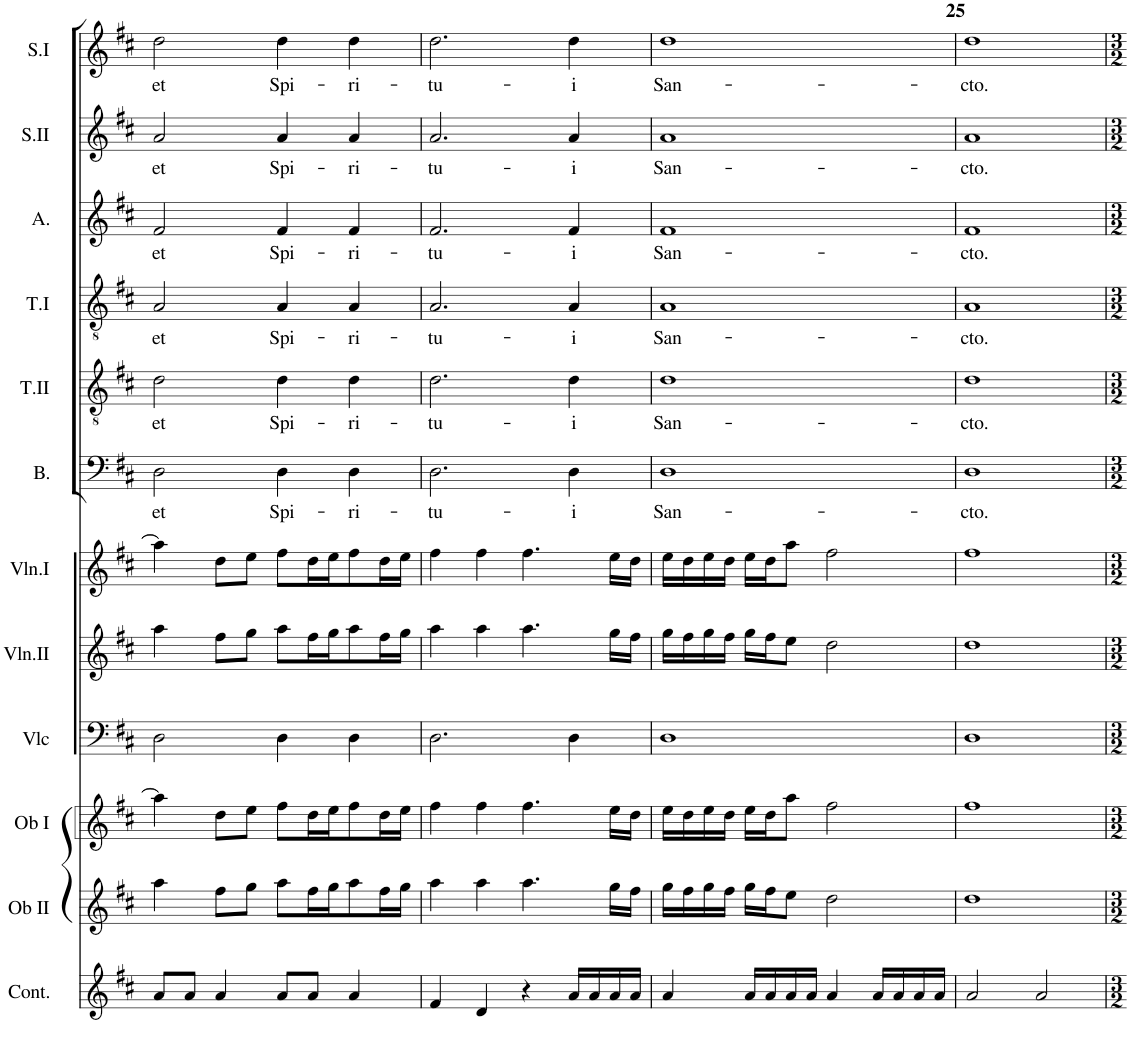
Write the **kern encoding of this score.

**kern	**kern	**kern	**kern	**kern	**kern	**kern	**text	**kern	**text	**kern	**text	**kern	**text	**kern	**text	**kern	**text
*part12	*part11	*part10	*part9	*part8	*part7	*part6	*part6	*part5	*part5	*part4	*part4	*part3	*part3	*part2	*part2	*part1	*part1
*staff12	*staff11	*staff10	*staff9	*staff8	*staff7	*staff6	*staff6	*staff5	*staff5	*staff4	*staff4	*staff3	*staff3	*staff2	*staff2	*staff1	*staff1
*I"Continuo	*I"Oboe II	*I"Oboe I	*I"Violoncelle	*I"Violon II	*I"Violon I	*I"Bass	*	*I"Ténor II	*	*I"Tenor	*	*I"Alto	*	*I"Soprano II	*	*I"Soprano I	*
*I'Cont.	*I'Ob II	*I'Ob I	*I'Vlc	*I'Vln.II	*I'Vln.I	*I'B.	*	*I'T.II	*	*	*	*I'A.	*	*I'S.II	*	*I'S.I	*
!!LO:PB:g=z
*clefG2	*clefG2	*clefG2	*clefF4	*clefG2	*clefG2	*clefF4	*	*clefGv2	*	*clefGv2	*	*clefG2	*	*clefG2	*	*clefG2	*
*k[f#c#]	*k[f#c#]	*k[f#c#]	*k[f#c#]	*k[f#c#]	*k[f#c#]	*k[f#c#]	*	*k[f#c#]	*	*k[f#c#]	*	*k[f#c#]	*	*k[f#c#]	*	*k[f#c#]	*
*M2/2	*M2/2	*M2/2	*M2/2	*M2/2	*M2/2	*M2/2	*	*M2/2	*	*M2/2	*	*M2/2	*	*M2/2	*	*M2/2	*
*met(c|)	*met(c|)	*met(c|)	*met(c|)	*met(c|)	*met(c|)	*met(c|)	*	*met(c|)	*	*met(c|)	*	*met(c|)	*	*met(c|)	*	*met(c|)	*
=22	=22	=22	=22	=22	=22	=22	=22	=22	=22	=22	=22	=22	=22	=22	=22	=22	=22
!	!	!	!	!	!	!	!LO:LY:b	!	!LO:LY:b	!	!LO:LY:b	!	!LO:LY:b	!	!LO:LY:b	!	!LO:LY:b
8a/L	4aa\	4aa\]	2D\	4aa\	4aa\]	2D\	et	2d\	et	2A/	et	2f#/	et	2a/	et	2dd\	et
8a/J	.	.	.	.	.	.	.	.	.	.	.	.	.	.	.	.	.
4a/	8ff#\L	8dd\L	.	8ff#\L	8dd\L	.	.	.	.	.	.	.	.	.	.	.	.
.	8gg\J	8ee\J	.	8gg\J	8ee\J	.	.	.	.	.	.	.	.	.	.	.	.
!	!	!	!	!	!	!	!LO:LY:b	!	!LO:LY:b	!	!LO:LY:b	!	!LO:LY:b	!	!LO:LY:b	!	!LO:LY:b
8a/L	8aa\L	8ff#\L	4D\	8aa\L	8ff#\L	4D\	Spi-	4d\	Spi-	4A/	Spi-	4f#/	Spi-	4a/	Spi-	4dd\	Spi-
8a/J	16ff#\L	16dd\L	.	16ff#\L	16dd\L	.	.	.	.	.	.	.	.	.	.	.	.
.	16gg\J	16ee\J	.	16gg\J	16ee\J	.	.	.	.	.	.	.	.	.	.	.	.
!	!	!	!	!	!	!	!LO:LY:b	!	!LO:LY:b	!	!LO:LY:b	!	!LO:LY:b	!	!LO:LY:b	!	!LO:LY:b
4a/	8aa\	8ff#\	4D\	8aa\	8ff#\	4D\	-ri-	4d\	-ri-	4A/	-ri-	4f#/	-ri-	4a/	-ri-	4dd\	-ri-
.	16ff#\L	16dd\L	.	16ff#\L	16dd\L	.	.	.	.	.	.	.	.	.	.	.	.
.	16gg\JJ	16ee\JJ	.	16gg\JJ	16ee\JJ	.	.	.	.	.	.	.	.	.	.	.	.
=23	=23	=23	=23	=23	=23	=23	=23	=23	=23	=23	=23	=23	=23	=23	=23	=23	=23
!	!	!	!	!	!	!	!LO:LY:b	!	!LO:LY:b	!	!LO:LY:b	!	!LO:LY:b	!	!LO:LY:b	!	!LO:LY:b
4f#/	4aa\	4ff#\	2.D\	4aa\	4ff#\	2.D\	-tu-	2.d\	-tu-	2.A/	-tu-	2.f#/	-tu-	2.a/	-tu-	2.dd\	-tu-
4d/	4aa\	4ff#\	.	4aa\	4ff#\	.	.	.	.	.	.	.	.	.	.	.	.
4r	4.aa\	4.ff#\	.	4.aa\	4.ff#\	.	.	.	.	.	.	.	.	.	.	.	.
!	!	!	!	!	!	!	!LO:LY:b	!	!LO:LY:b	!	!LO:LY:b	!	!LO:LY:b	!	!LO:LY:b	!	!LO:LY:b
16a/LL	.	.	4D\	.	.	4D\	-i	4d\	-i	4A/	-i	4f#/	-i	4a/	-i	4dd\	-i
16a/	.	.	.	.	.	.	.	.	.	.	.	.	.	.	.	.	.
16a/	16gg\LL	16ee\LL	.	16gg\LL	16ee\LL	.	.	.	.	.	.	.	.	.	.	.	.
16a/JJ	16ff#\JJ	16dd\JJ	.	16ff#\JJ	16dd\JJ	.	.	.	.	.	.	.	.	.	.	.	.
=24	=24	=24	=24	=24	=24	=24	=24	=24	=24	=24	=24	=24	=24	=24	=24	=24	=24
!	!	!	!	!	!	!	!LO:LY:b	!	!LO:LY:b	!	!LO:LY:b	!	!LO:LY:b	!	!LO:LY:b	!	!LO:LY:b
4a/	16gg\LL	16ee\LL	1D	16gg\LL	16ee\LL	1D	San-	1d	San-	1A	San-	1f#	San-	1a	San-	1dd	San-
.	16ff#\	16dd\	.	16ff#\	16dd\	.	.	.	.	.	.	.	.	.	.	.	.
.	16gg\	16ee\	.	16gg\	16ee\	.	.	.	.	.	.	.	.	.	.	.	.
.	16ff#\JJ	16dd\JJ	.	16ff#\JJ	16dd\JJ	.	.	.	.	.	.	.	.	.	.	.	.
16a/LL	16gg\LL	16ee\LL	.	16gg\LL	16ee\LL	.	.	.	.	.	.	.	.	.	.	.	.
16a/	16ff#\J	16dd\J	.	16ff#\J	16dd\J	.	.	.	.	.	.	.	.	.	.	.	.
16a/	8ee\J	8aa\J	.	8ee\J	8aa\J	.	.	.	.	.	.	.	.	.	.	.	.
16a/JJ	.	.	.	.	.	.	.	.	.	.	.	.	.	.	.	.	.
4a/	2dd\	2ff#\	.	2dd\	2ff#\	.	.	.	.	.	.	.	.	.	.	.	.
16a/LL	.	.	.	.	.	.	.	.	.	.	.	.	.	.	.	.	.
16a/	.	.	.	.	.	.	.	.	.	.	.	.	.	.	.	.	.
16a/	.	.	.	.	.	.	.	.	.	.	.	.	.	.	.	.	.
16a/JJ	.	.	.	.	.	.	.	.	.	.	.	.	.	.	.	.	.
=25	=25	=25	=25	=25	=25	=25	=25	=25	=25	=25	=25	=25	=25	=25	=25	=25	=25
!	!	!	!	!	!	!	!LO:LY:b	!	!LO:LY:b	!	!LO:LY:b	!	!LO:LY:b	!	!LO:LY:b	!	!LO:LY:b
2a/	1dd	1ff#	1D	1dd	1ff#	1D	-cto.	1d	-cto.	1A	-cto.	1f#	-cto.	1a	-cto.	1dd	-cto.
2a/	.	.	.	.	.	.	.	.	.	.	.	.	.	.	.	.	.
=	=	=	=	=	=	=	=	=	=	=	=	=	=	=	=	=	=
*-	*-	*-	*-	*-	*-	*-	*-	*-	*-	*-	*-	*-	*-	*-	*-	*-	*-
